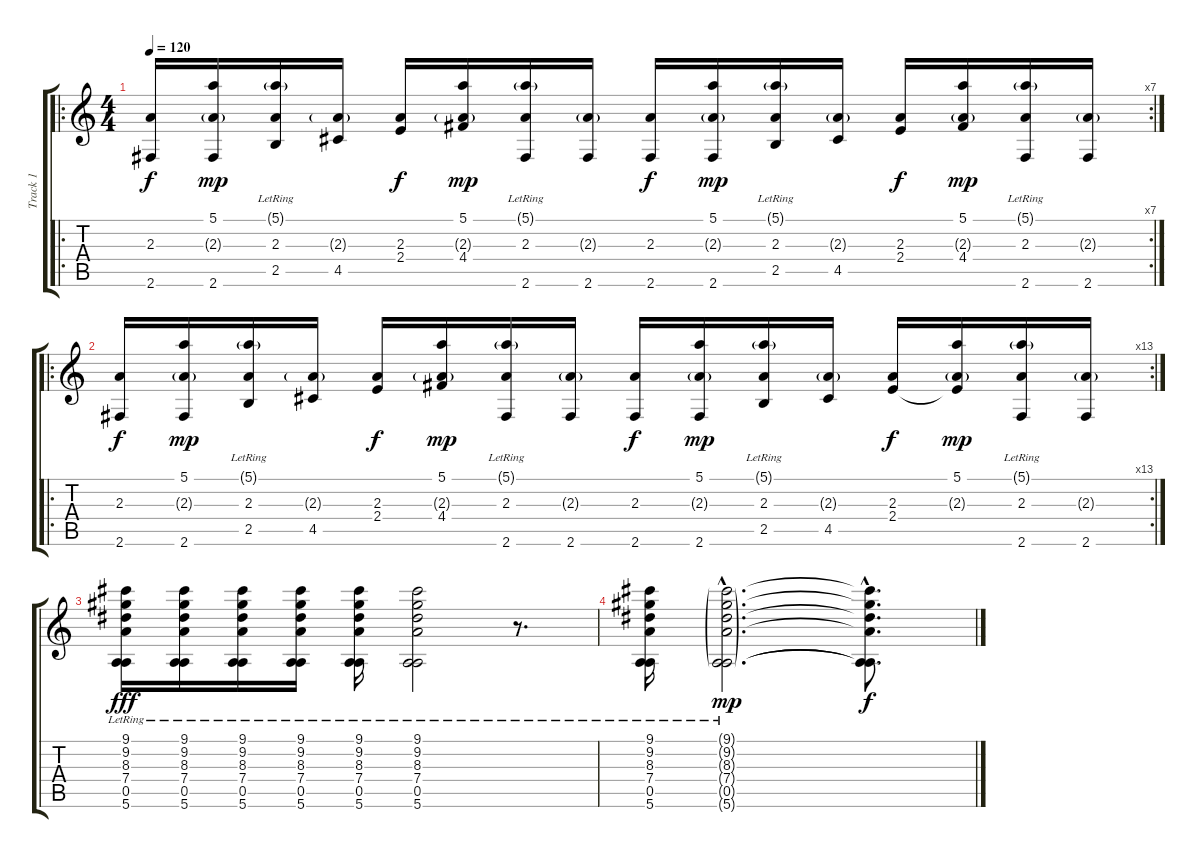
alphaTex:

\track ("Track 1" "Track 1") {instrument synthbass1}
\staff {score tabs}
\tuning (E4 B3 G3 D3 A2 E2) {hide}
\ro
\rc 7
\ts (4 4)
\tempo 120
\clef g2
\ks c
(2.3 2.6).16{dy f} (5.1 2.3{g} 2.6).16{dy mp} (5.1{g lr} 2.3 2.5).16 (2.3{g} 4.5).16 (2.3 2.4).16{dy f} (5.1 2.3{g} 4.4).16{dy mp} (5.1{g lr} 2.3 2.6).16 (2.3{g} 2.6).16 (2.3 2.6).16{dy f} (5.1 2.3{g} 2.6).16{dy mp} (5.1{g lr} 2.3 2.5).16 (2.3{g} 4.5).16 (2.3 2.4).16{dy f} (5.1 2.3{g} 4.4).16{dy mp} (5.1{g lr} 2.3 2.6).16 (2.3{g} 2.6).16 |
\ro
\rc 13
(2.3 2.6).16{dy f} (5.1 2.3{g} 2.6).16{dy mp} (5.1{g lr} 2.3 2.5).16 (2.3{g} 4.5).16 (2.3 2.4).16{dy f} (5.1 2.3{g} 4.4).16{dy mp} (5.1{g lr} 2.3 2.6).16 (2.3{g} 2.6).16 (2.3 2.6).16{dy f} (5.1 2.3{g} 2.6).16{dy mp} (5.1{g lr} 2.3 2.5).16 (2.3{g} 4.5).16 (2.3 2.4).16{dy f} (5.1 2.3{g} 2.4{t}).16{dy mp} (5.1{g lr} 2.3 2.6).16 (2.3{g} 2.6).16 |
(9.1{lr} 9.2{lr} 8.3{lr} 7.4{lr} 0.5{lr} 5.6{lr}).16{dy fff volume 16 instrument melodictom} (9.1{lr} 9.2{lr} 8.3{lr} 7.4{lr} 0.5{lr} 5.6{lr}).16 (9.1{lr} 9.2{lr} 8.3{lr} 7.4{lr} 0.5{lr} 5.6{lr}).16 (9.1{lr} 9.2{lr} 8.3{lr} 7.4{lr} 0.5{lr} 5.6{lr}).16 (9.1{lr} 9.2{lr} 8.3{lr} 7.4{lr} 0.5{lr} 5.6{lr}).16 (9.1{lr} 9.2{lr} 8.3{lr} 7.4{lr} 0.5{lr} 5.6{lr}).2 r.8{d} |
(9.1{lr} 9.2{lr} 8.3{lr} 7.4{lr} 0.5{lr} 5.6{lr}).16 (9.1{g hac lr} 9.2{g hac lr} 8.3{g hac lr} 7.4{g hac lr} 0.5{g hac lr} 5.6{g hac lr}).2{d dy mp} (9.1{hac t} 9.2{hac t} 8.3{hac t} 7.4{hac t} 0.5{hac t} 5.6{hac t}).8{d dy f}
